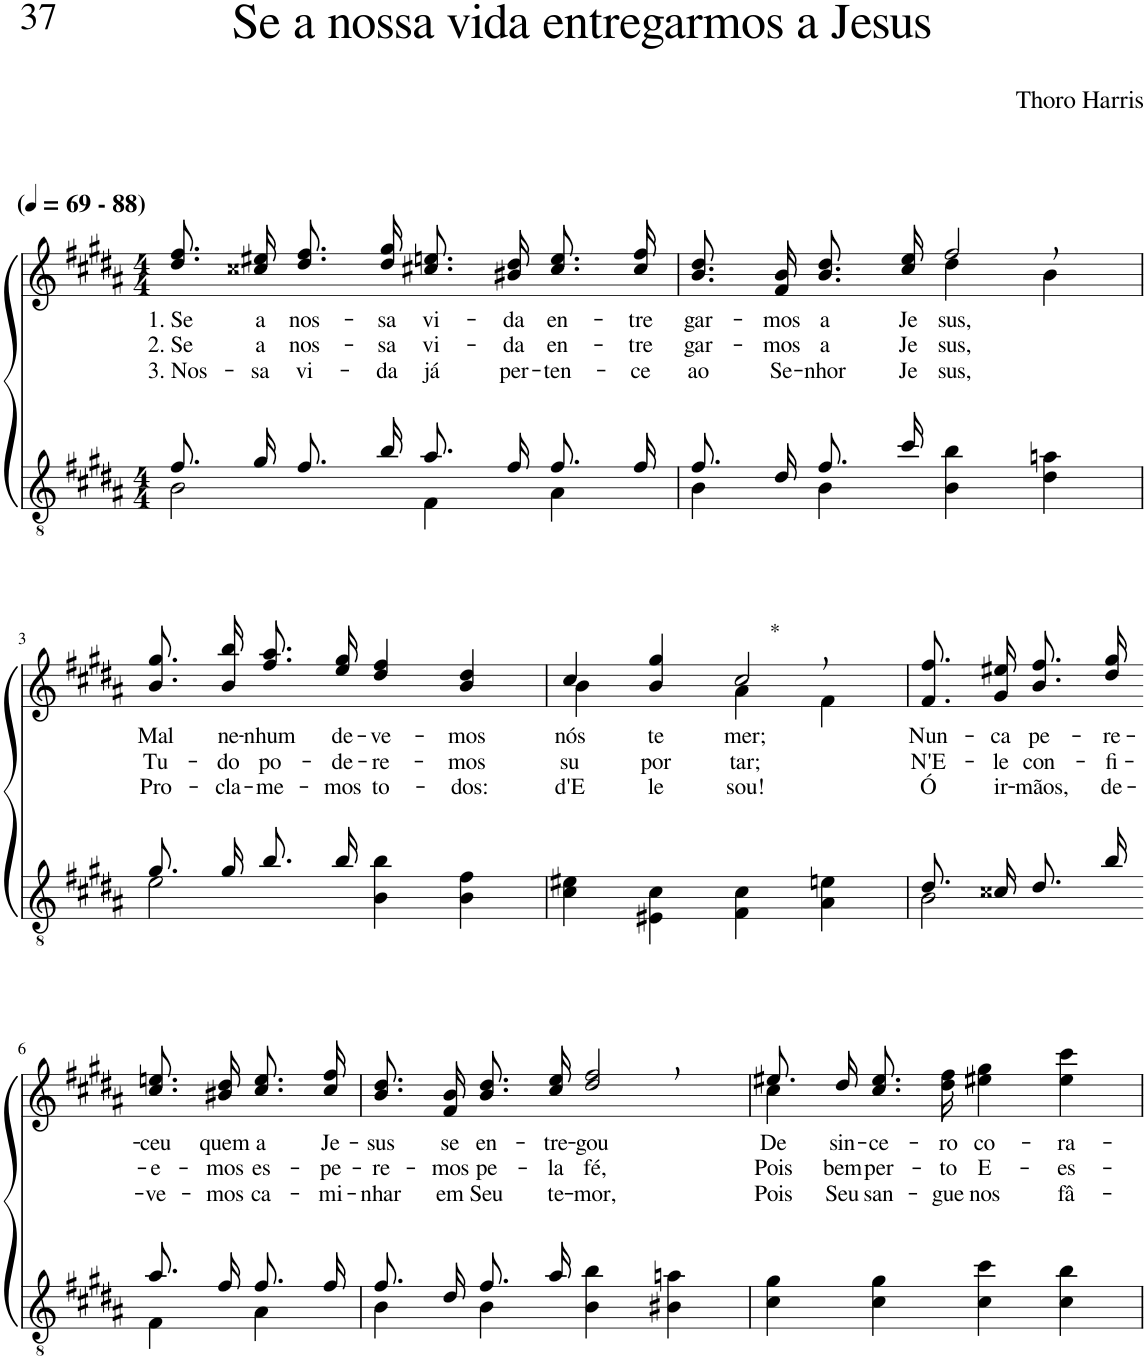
**kern	**kern	**text	**text	**text
*part2	*part1	*part1	*part1	*part1
*staff2	*staff1	*staff1	*staff1	*staff1
*I"Parte III e IV	*I"Parte I e II	*	*	*
*clefGv2	*clefG2	*	*	*
*Trd5c9	*Trd5c9	*	*	*
*k[f#c#g#d#a#]	*k[f#c#g#d#a#]	*	*	*
*M4/4	*M4/4	*	*	*
*MM69	*MM69	*	*	*
=1	=1	=1	=1	=1
*^	*	*	*	*
!	!	!LO:TX:a:B:t=(	!	!	!
!	!	!LO:TX:a:B:t=- 88)	!	!	!
!	!	!	!LO:LY:b	!LO:LY:b	!LO:LY:b
8.f#/L	2B\	8.dd#\ 8.ff#\L	1. Se	2. Se	3. Nos-
!	!	!	!LO:LY:b	!LO:LY:b	!LO:LY:b
16g#/Jk	.	16cc##X\ 16ee#X\Jk	a	a	-sa
!	!	!	!LO:LY:b	!LO:LY:b	!LO:LY:b
8.f#/L	.	8.dd#\ 8.ff#\L	nos-	nos-	vi-
!	!	!	!LO:LY:b	!LO:LY:b	!LO:LY:b
16b/Jk	.	16dd#\ 16gg#\Jk	-sa	-sa	-da
!	!	!	!LO:LY:b	!LO:LY:b	!LO:LY:b
8.a#/L	4F#\	8.cc#X\ 8.een\L	vi-	vi-	já
!	!	!	!LO:LY:b	!LO:LY:b	!LO:LY:b
16f#/Jk	.	16b#X\ 16dd#\Jk	-da	-da	per-
!	!	!	!LO:LY:b	!LO:LY:b	!LO:LY:b
8.f#/L	4A#\	8.cc#\ 8.ee\L	en-	en-	-ten-
!	!	!	!LO:LY:b	!LO:LY:b	!LO:LY:b
16f#/Jk	.	16cc#\ 16ff#\Jk	-tre-	-tre-	-ce
=2	=2	=2	=2	=2	=2
*	*	*^	*	*	*
!	!	!	!	!LO:LY:b	!LO:LY:b	!LO:LY:b
8.f#/L	4B\	2ryy	8.b\ 8.dd#\L	-gar-	-gar-	ao
!	!	!	!	!LO:LY:b	!LO:LY:b	!LO:LY:b
16d#/Jk	.	.	16f#\ 16b\Jk	-mos	-mos	Se-
!	!	!	!	!LO:LY:b	!LO:LY:b	!LO:LY:b
8.f#/L	4B\	.	8.b\ 8.dd#\L	a	a	-nhor
!	!	!	!	!LO:LY:b	!LO:LY:b	!LO:LY:b
16cc#/Jk	.	.	16cc#\ 16ee\Jk	Je-	Je-	Je-
!	!	!	!	!LO:LY:b	!LO:LY:b	!LO:LY:b
2ryy	4B\ 4b\	2ff#,/	4dd#\	-sus,	-sus,	-sus,
.	4d#\ 4an\	.	4b\	.	.	.
!!LO:LB:g=z
=3	=3	=3	=3	=3	=3	=3
!	!	!	!	!LO:LY:b	!LO:LY:b	!LO:LY:b
*	*	*v	*v	*	*	*
8.g#/L	2e\	8.b\ 8.gg#\L	Mal	Tu-	Pro-
!	!	!	!LO:LY:b	!LO:LY:b	!LO:LY:b
16g#/Jk	.	16b\ 16bb\Jk	ne-	-do	-cla-
!	!	!	!LO:LY:b	!LO:LY:b	!LO:LY:b
8.b/L	.	8.ff#\ 8.aa#\L	-nhum	po-	-me-
!	!	!	!LO:LY:b	!LO:LY:b	!LO:LY:b
16b/Jk	.	16ee\ 16gg#\Jk	de-	-de-	-mos
!	!	!	!LO:LY:b	!LO:LY:b	!LO:LY:b
2ryy	4B\ 4b\	4dd#/ 4ff#/	-ve-	-re-	to-
!	!	!	!LO:LY:b	!LO:LY:b	!LO:LY:b
.	4B\ 4f#\	4b/ 4dd#/	-mos	-mos	-dos:
=4	=4	=4	=4	=4	=4
*	*	*^	*	*	*
!	!	!	!	!LO:LY:b	!LO:LY:b	!LO:LY:b
*v	*v	*	*	*	*	*
4c#\ 4e#X\	4cc#/	4b\	nós	su-	d'E-
!	!	!	!LO:LY:b	!LO:LY:b	!LO:LY:b
4E#X\ 4c#\	4b/ 4gg#/	4ryy	te-	-por-	-le
!	!LO:TX:a:t=*	!	!	!	!
!	!	!	!LO:LY:b	!LO:LY:b	!LO:LY:b
4F#\ 4c#\	2cc#,/	4a#\	-mer;	-tar;	sou!
4A#\ 4en\	.	4f#\	.	.	.
=5	=5	=5	=5	=5	=5
*^	*	*	*	*	*
!	!	!	!	!LO:LY:b	!LO:LY:b	!LO:LY:b
*	*	*v	*v	*	*	*
8.d#/L	2B\	8.f#\ 8.ff#\L	Nun-	N'E-	Ó
!	!	!	!LO:LY:b	!LO:LY:b	!LO:LY:b
16c##X/Jk	.	16g#\ 16ee#X\Jk	-ca	-le	ir-
!	!	!	!LO:LY:b	!LO:LY:b	!LO:LY:b
8.d#/L	.	8.b\ 8.ff#\L	pe-	con-	-mãos,
!	!	!	!LO:LY:b	!LO:LY:b	!LO:LY:b
16b/Jk	.	16dd#\ 16gg#\Jk	-re-	-fi-	de-
!!LO:LB:g=z
=6-	=6-	=6-	=6-	=6-	=6-
!	!	!	!LO:LY:b	!LO:LY:b	!LO:LY:b
8.a#/L	4F#\	8.cc#\ 8.een\L	-ceu	-e-	-ve-
!	!	!	!LO:LY:b	!LO:LY:b	!LO:LY:b
16f#/Jk	.	16b#X\ 16dd#\Jk	quem	-mos	-mos
!	!	!	!LO:LY:b	!LO:LY:b	!LO:LY:b
8.f#/L	4A#\	8.cc#\ 8.ee\L	a	es-	ca-
!	!	!	!LO:LY:b	!LO:LY:b	!LO:LY:b
16f#/Jk	.	16cc#\ 16ff#\Jk	Je-	-pe-	-mi-
=7	=7	=7	=7	=7	=7
!	!	!	!LO:LY:b	!LO:LY:b	!LO:LY:b
8.f#/L	4B\	8.b\ 8.dd#\L	-sus	-re-	-nhar
!	!	!	!LO:LY:b	!LO:LY:b	!LO:LY:b
16d#/Jk	.	16f#\ 16b\Jk	se	-mos	em
!	!	!	!LO:LY:b	!LO:LY:b	!LO:LY:b
8.f#/L	4B\	8.b\ 8.dd#\L	en-	pe-	Seu
!	!	!	!LO:LY:b	!LO:LY:b	!LO:LY:b
16a#/Jk	.	16cc#\ 16ee\Jk	-tre-	-la	te-
!	!	!	!LO:LY:b	!LO:LY:b	!LO:LY:b
2ryy	4B\ 4b\	2dd#/, 2ff#/,	-gou	fé,	-mor,
.	4B#X\ 4an\	.	.	.	.
=8	=8	=8	=8	=8	=8
!	!	!	!LO:LY:b	!LO:LY:b	!LO:LY:b
*v	*v	*^	*	*	*
4c#\ 4g#\	8.ee#X/L	4cc#\	De	Pois	Pois
!	!	!	!LO:LY:b	!LO:LY:b	!LO:LY:b
.	16dd#/Jk	.	sin-	bem	Seu
!	!	!	!LO:LY:b	!LO:LY:b	!LO:LY:b
4c#\ 4g#\	8.cc#\ 8.ee#\L	2.ryy	-ce-	per-	san-
!	!	!	!LO:LY:b	!LO:LY:b	!LO:LY:b
.	16dd#\ 16ff#\Jk	.	-ro	-to	-gue
!	!	!	!LO:LY:b	!LO:LY:b	!LO:LY:b
4c#\ 4cc#\	4ee#X\ 4gg#\	.	co-	E-	nos
!	!	!	!LO:LY:b	!LO:LY:b	!LO:LY:b
4c#\ 4b\	4ee#\ 4ccc#\	.	-ra-	-es-	fâ-
*	*v	*v	*	*	*
=	=	=	=	=
*-	*-	*-	*-	*-
